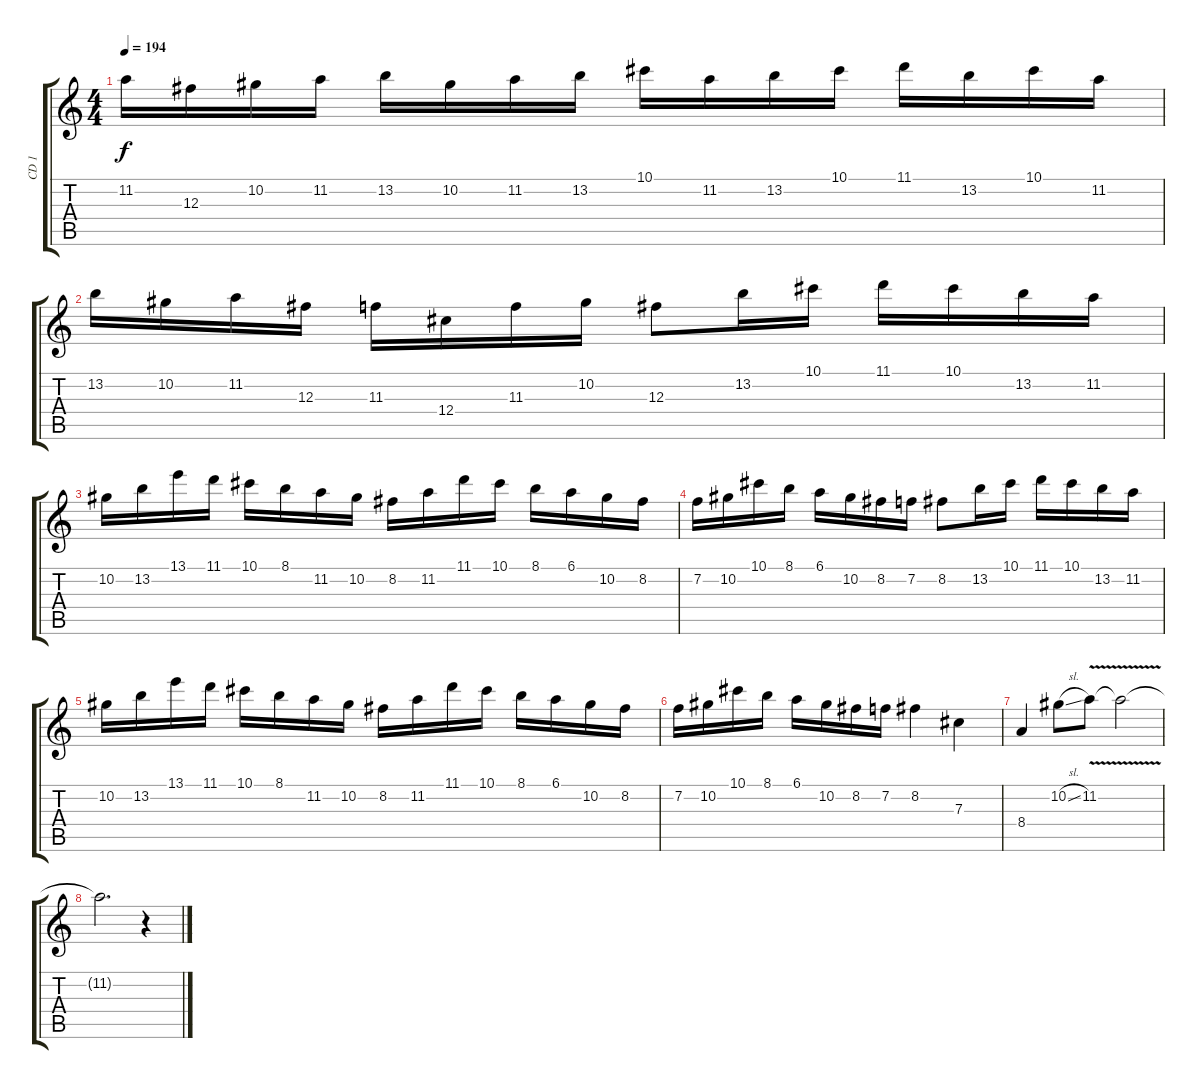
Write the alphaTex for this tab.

\track ("CD 1" "CD 1") {instrument overdrivenguitar}
\staff {score tabs}
\tuning (Eb4 Bb3 Gb3 Db3 Ab2 Eb2) {hide}
\ts (4 4)
\tempo 194
\clef g2
\ks c
11.2.16{dy f} 12.3.16 10.2.16 11.2.16 13.2.16 10.2.16 11.2.16 13.2.16 10.1.16 11.2.16 13.2.16 10.1.16 11.1.16 13.2.16 10.1.16 11.2.16 |
13.2.16 10.2.16 11.2.16 12.3.16 11.3.16 12.4.16 11.3.16 10.2.16 12.3.8 13.2.16 10.1.16 11.1.16 10.1.16 13.2.16 11.2.16 |
10.2.16 13.2.16 13.1.16 11.1.16 10.1.16 8.1.16 11.2.16 10.2.16 8.2.16 11.2.16 11.1.16 10.1.16 8.1.16 6.1.16 10.2.16 8.2.16 |
7.2.16 10.2.16 10.1.16 8.1.16 6.1.16 10.2.16 8.2.16 7.2.16 8.2.8 13.2.16 10.1.16 11.1.16 10.1.16 13.2.16 11.2.16 |
10.2.16 13.2.16 13.1.16 11.1.16 10.1.16 8.1.16 11.2.16 10.2.16 8.2.16 11.2.16 11.1.16 10.1.16 8.1.16 6.1.16 10.2.16 8.2.16 |
7.2.16 10.2.16 10.1.16 8.1.16 6.1.16 10.2.16 8.2.16 7.2.16 8.2.4 7.3.4 |
8.4.4 10.2{sl}.8 11.2{v}.8 11.2{t}.2 |
11.2{t}.2{d} r.4
